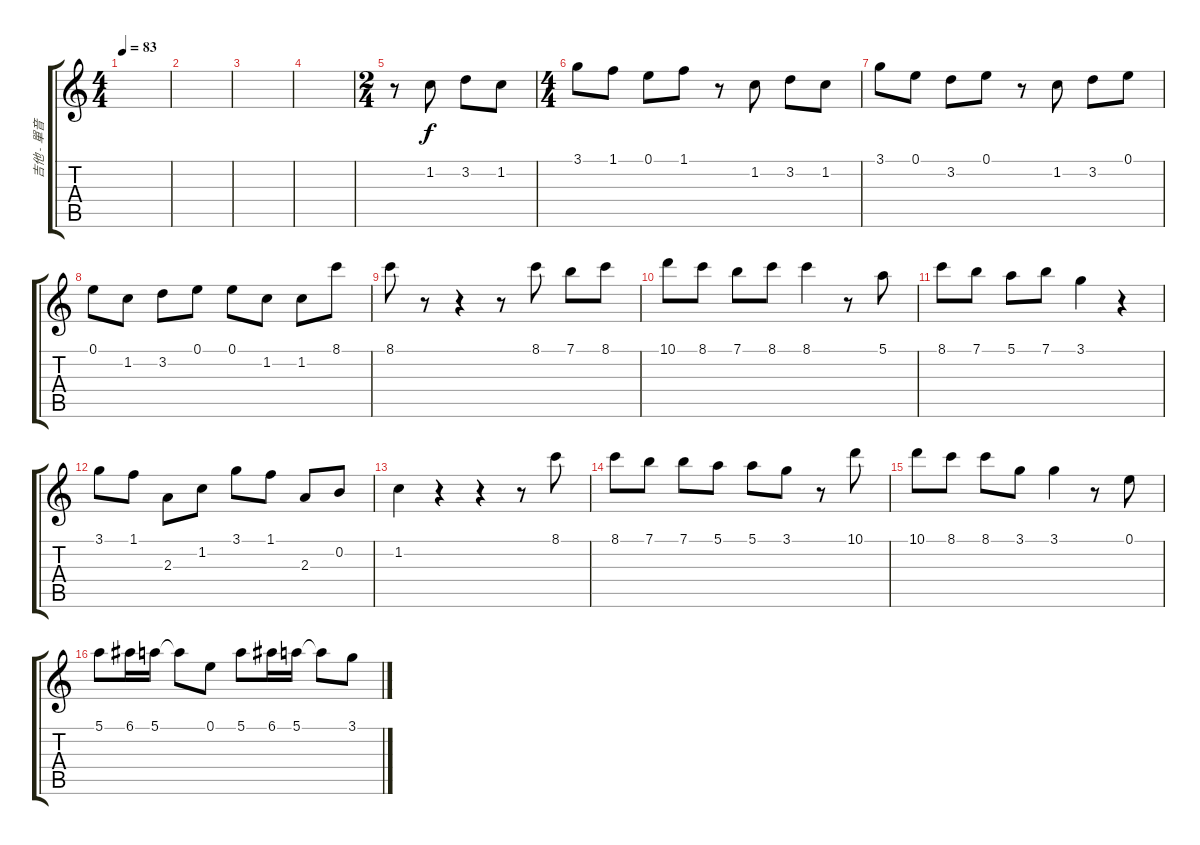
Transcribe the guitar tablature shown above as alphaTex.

\track ("吉他 - 單音" "吉他 - 單音") {instrument acousticguitarnylon}
\staff {score tabs}
\tuning (E4 B3 G3 D3 A2 E2) {hide}
\ts (4 4)
\tempo 83
\clef g2
\ks c
|
|
|
|
\ts (2 4)
r.8 1.2.8 3.2.8 1.2.8 |
\ts (4 4)
3.1.8 1.1.8 0.1.8 1.1.8 r.8 1.2.8 3.2.8 1.2.8 |
3.1.8 0.1.8 3.2.8 0.1.8 r.8 1.2.8 3.2.8 0.1.8 |
0.1.8 1.2.8 3.2.8 0.1.8 0.1.8 1.2.8 1.2.8 8.1.8 |
8.1.8 r.8 r.4 r.8 8.1.8 7.1.8 8.1.8 |
10.1.8 8.1.8 7.1.8 8.1.8 8.1.4 r.8 5.1.8 |
8.1.8 7.1.8 5.1.8 7.1.8 3.1.4 r.4 |
3.1.8 1.1.8 2.3.8 1.2.8 3.1.8 1.1.8 2.3.8 0.2.8 |
1.2.4 r.4 r.4 r.8 8.1.8 |
8.1.8 7.1.8 7.1.8 5.1.8 5.1.8 3.1.8 r.8 10.1.8 |
10.1.8 8.1.8 8.1.8 3.1.8 3.1.4 r.8 0.1.8 |
5.1.8 6.1.16 5.1.16 5.1{t}.8 0.1.8 5.1.8 6.1.16 5.1.16 5.1{t}.8 3.1.8
